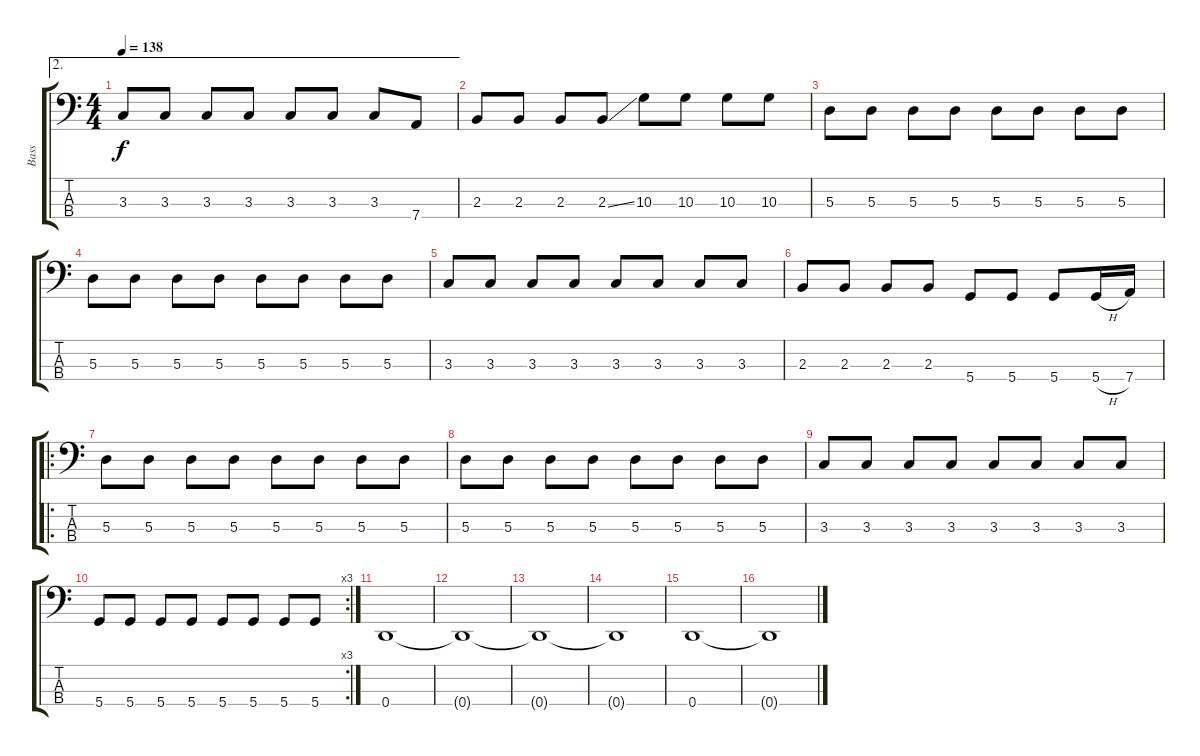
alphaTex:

\track ("Bass" "Bass") {instrument electricbassfinger}
\staff {score tabs}
\tuning (G2 D2 A1 D1) {hide}
\ae 2
\ts (4 4)
\tempo 138
\clef f4
\ks c
3.3.8{dy f} 3.3.8 3.3.8 3.3.8 3.3.8 3.3.8 3.3.8 7.4.8 |
2.3.8 2.3.8 2.3.8 2.3{ss}.8 10.3.8 10.3.8 10.3.8 10.3.8 |
5.3.8 5.3.8 5.3.8 5.3.8 5.3.8 5.3.8 5.3.8 5.3.8 |
5.3.8 5.3.8 5.3.8 5.3.8 5.3.8 5.3.8 5.3.8 5.3.8 |
3.3.8 3.3.8 3.3.8 3.3.8 3.3.8 3.3.8 3.3.8 3.3.8 |
2.3.8 2.3.8 2.3.8 2.3.8 5.4.8 5.4.8 5.4.8 5.4{h}.16 7.4.16 |
\ro
5.3.8 5.3.8 5.3.8 5.3.8 5.3.8 5.3.8 5.3.8 5.3.8 |
5.3.8 5.3.8 5.3.8 5.3.8 5.3.8 5.3.8 5.3.8 5.3.8 |
3.3.8 3.3.8 3.3.8 3.3.8 3.3.8 3.3.8 3.3.8 3.3.8 |
\rc 3
5.4.8 5.4.8 5.4.8 5.4.8 5.4.8 5.4.8 5.4.8 5.4.8 |
0.4.1 |
0.4{t}.1 |
0.4{t}.1 |
0.4{t}.1 |
0.4.1 |
0.4{t}.1
